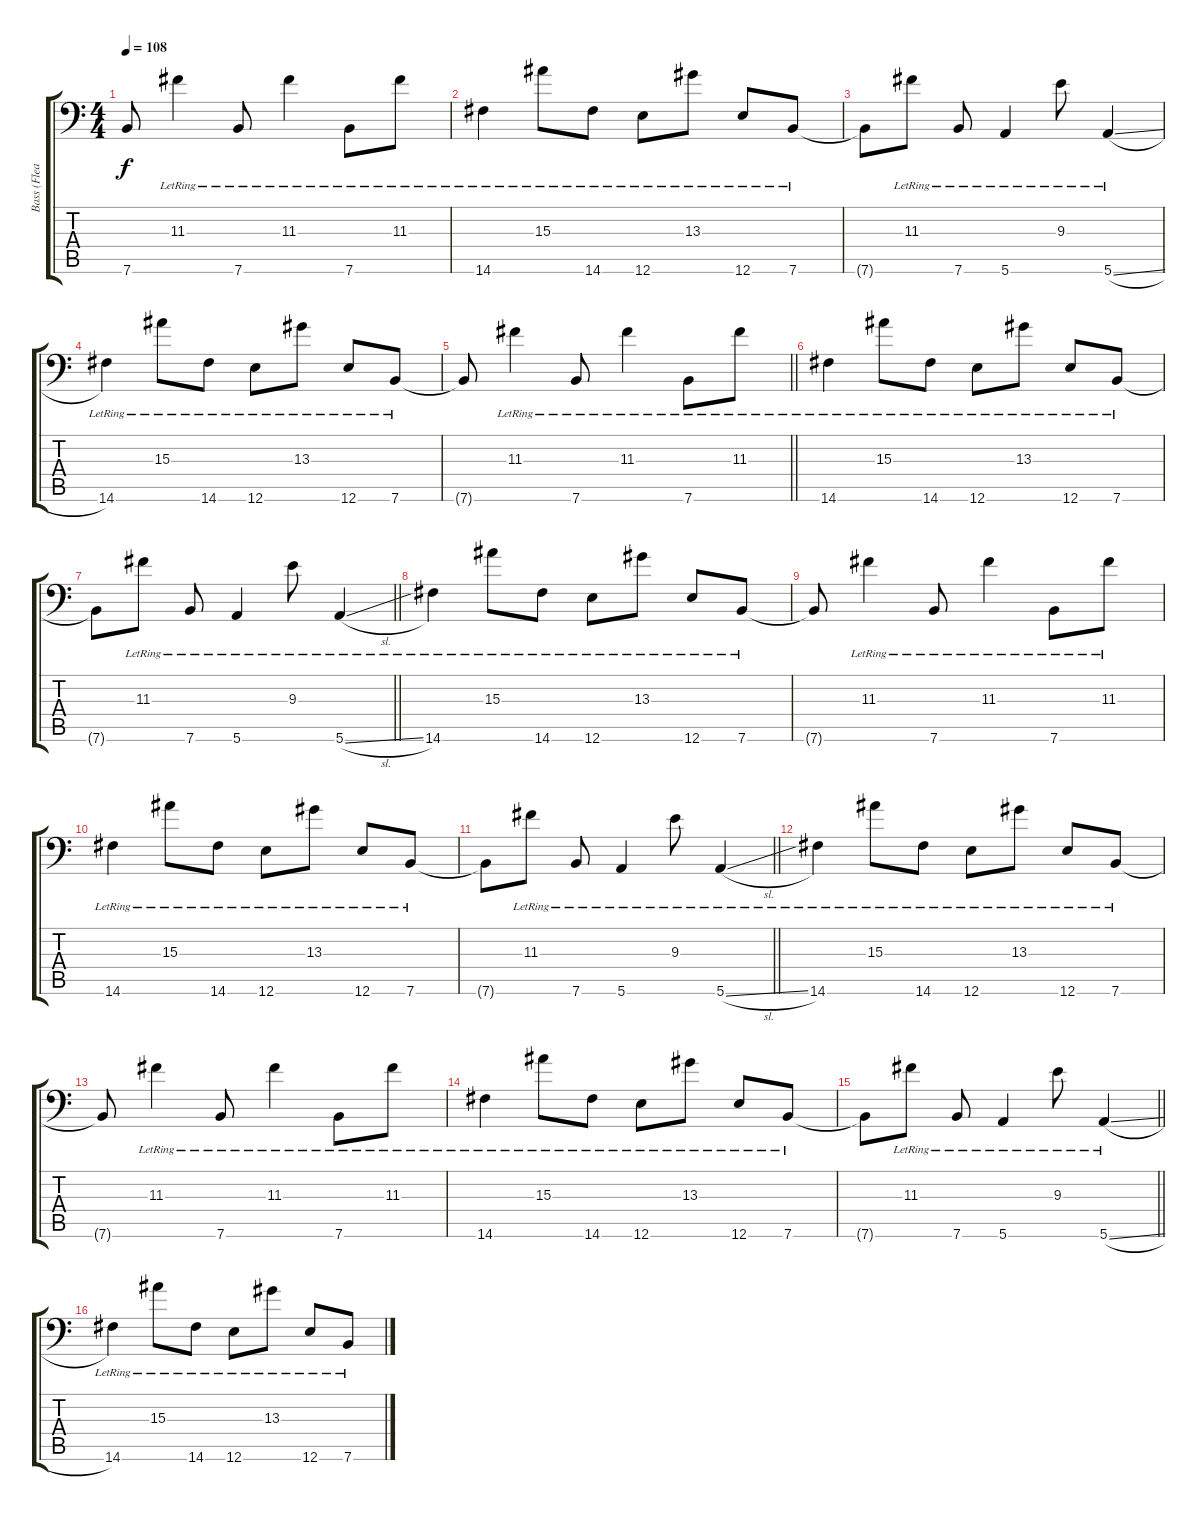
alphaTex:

\track ("Bass (Flea)" "Bass (Flea") {instrument electricbassfinger}
\staff {score tabs}
\tuning (E3 B2 G2 D2 A1 E1) {hide}
\ts (4 4)
\tempo 108
\clef f4
\ks c
7.6{t}.8{dy f} 11.3{lr}.4 7.6{lr}.8 11.3{lr}.4 7.6{lr}.8 11.3{lr}.8 |
14.6{lr}.4 15.3{lr}.8 14.6{lr}.8 12.6{lr}.8 13.3{lr}.8 12.6{lr}.8 7.6{lr}.8 |
7.6{t}.8 11.3{lr}.8 7.6{lr}.8 5.6{lr}.4 9.3{lr}.8 5.6{sl lr}.4 |
14.6{lr}.4 15.3{lr}.8 14.6{lr}.8 12.6{lr}.8 13.3{lr}.8 12.6{lr}.8 7.6{lr}.8 |
\barLineRight lightlight
7.6{t}.8 11.3{lr}.4 7.6{lr}.8 11.3{lr}.4 7.6{lr}.8 11.3{lr}.8 |
14.6{lr}.4 15.3{lr}.8 14.6{lr}.8 12.6{lr}.8 13.3{lr}.8 12.6{lr}.8 7.6{lr}.8 |
\barLineRight lightlight
7.6{t}.8 11.3{lr}.8 7.6{lr}.8 5.6{lr}.4 9.3{lr}.8 5.6{sl lr}.4 |
\section ("" "")
14.6{lr}.4 15.3{lr}.8 14.6{lr}.8 12.6{lr}.8 13.3{lr}.8 12.6{lr}.8 7.6{lr}.8 |
7.6{t}.8 11.3{lr}.4 7.6{lr}.8 11.3{lr}.4 7.6{lr}.8 11.3{lr}.8 |
14.6{lr}.4 15.3{lr}.8 14.6{lr}.8 12.6{lr}.8 13.3{lr}.8 12.6{lr}.8 7.6{lr}.8 |
\barLineRight lightlight
7.6{t}.8 11.3{lr}.8 7.6{lr}.8 5.6{lr}.4 9.3{lr}.8 5.6{sl lr}.4 |
14.6{lr}.4 15.3{lr}.8 14.6{lr}.8 12.6{lr}.8 13.3{lr}.8 12.6{lr}.8 7.6{lr}.8 |
7.6{t}.8 11.3{lr}.4 7.6{lr}.8 11.3{lr}.4 7.6{lr}.8 11.3{lr}.8 |
14.6{lr}.4 15.3{lr}.8 14.6{lr}.8 12.6{lr}.8 13.3{lr}.8 12.6{lr}.8 7.6{lr}.8 |
\barLineRight lightlight
7.6{t}.8 11.3{lr}.8 7.6{lr}.8 5.6{lr}.4 9.3{lr}.8 5.6{sl lr}.4 |
14.6{lr}.4 15.3{lr}.8 14.6{lr}.8 12.6{lr}.8 13.3{lr}.8 12.6{lr}.8 7.6{lr}.8
